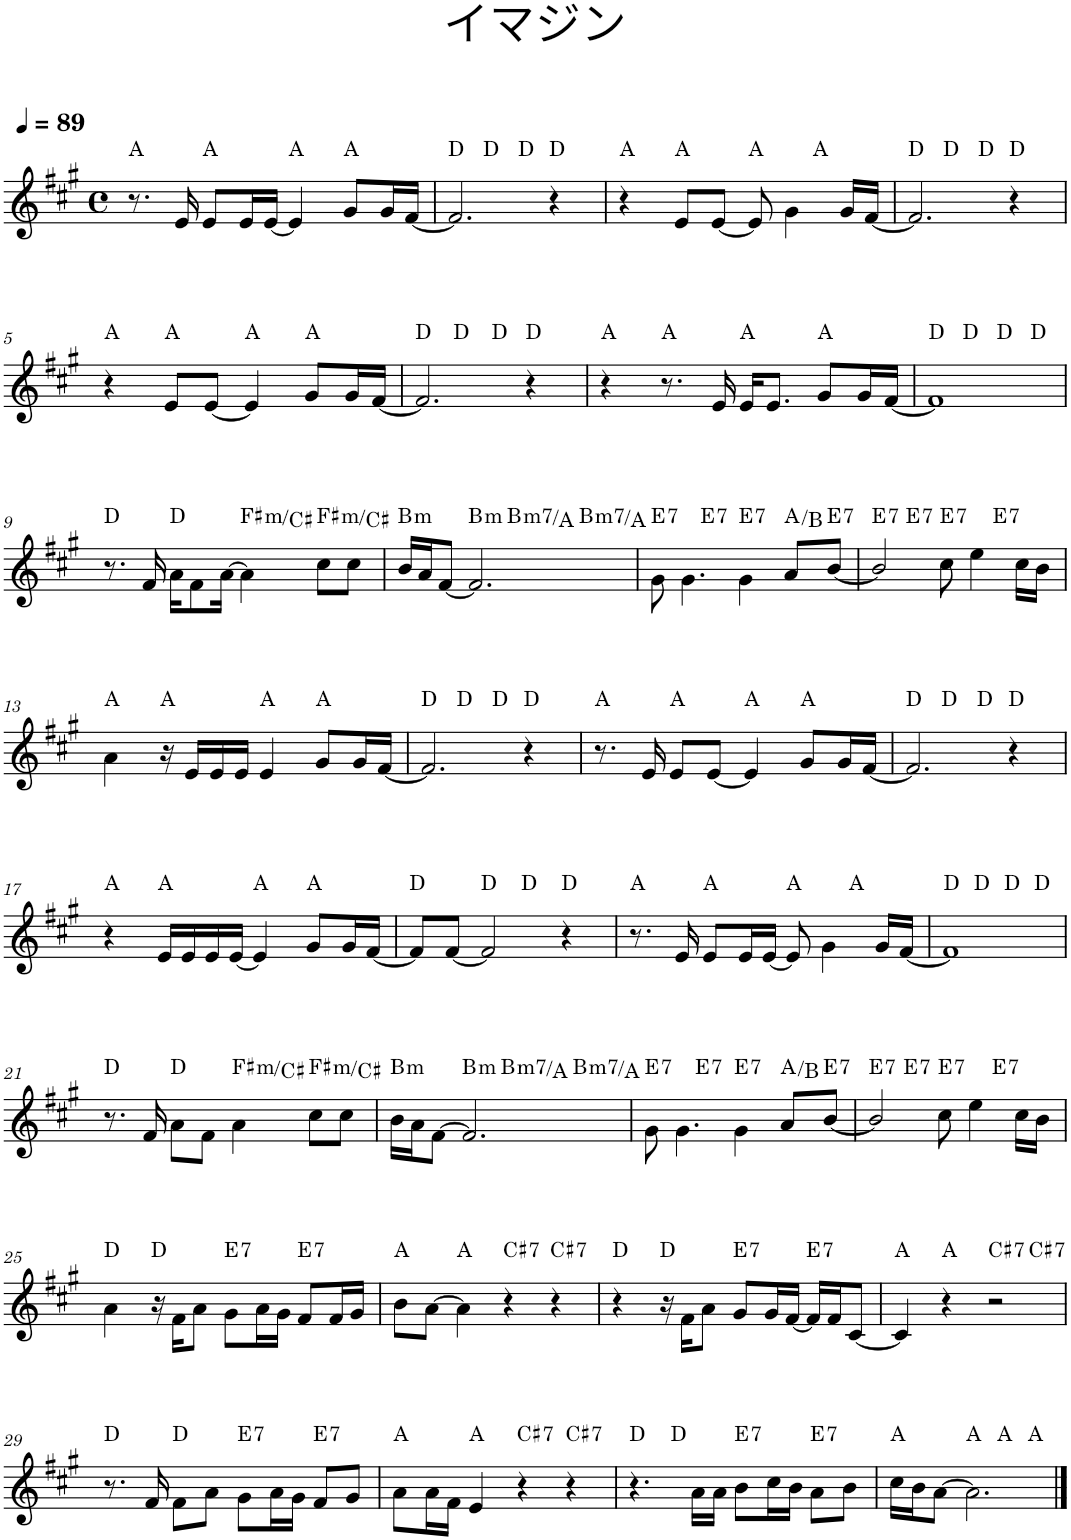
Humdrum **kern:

**kern	**harte
*part1	*part1
*staff1	*
*I"Piano	*
*I'Pno.	*
*clefG2	*
*k[f#c#g#]	*
*M4/4	*
*met(c)	*
*MM89	*
=1	=1
8.r	A:maj
16e/	.
8e/L	A:maj
16e/L	.
[16e/JJ	.
4e/]	A:maj
8g#/L	A:maj
16g#/L	.
[16f#/JJ	.
=2	=2
*^	*
*	*^	*
2.f#/]	4ryy	2ryy	D:maj
.	2.ryy	.	D:maj
.	.	2ryy	D:maj
4r	.	.	D:maj
*	*v	*v	*
=3	=3	=3
4r	2.ryy	A:maj
8e/L	.	A:maj
[8e/J	.	.
8e/]	.	A:maj
4g#\	.	.
.	4ryy	A:maj
16g#/LL	.	.
[16f#/JJ	.	.
=4	=4	=4
*	*^	*
2.f#/]	4ryy	2ryy	D:maj
.	2.ryy	.	D:maj
.	.	2ryy	D:maj
4r	.	.	D:maj
*v	*v	*v	*
!!LO:LB:g=z
=5	=5
4r	A:maj
8e/L	A:maj
[8e/J	.
4e/]	A:maj
8g#/L	A:maj
16g#/L	.
[16f#/JJ	.
=6	=6
*^	*
*	*^	*
2.f#/]	4ryy	2ryy	D:maj
.	2.ryy	.	D:maj
.	.	2ryy	D:maj
4r	.	.	D:maj
*v	*v	*v	*
=7	=7
4r	A:maj
8.r	A:maj
16e/	.
16e/KL	A:maj
8.e/J	.
8g#/L	A:maj
16g#/L	.
[16f#/JJ	.
=8	=8
*^	*
*	*^	*
*	*	*^	*
1f#]	4ryy	2ryy	2.ryy	D:maj
.	2.ryy	.	.	D:maj
.	.	2ryy	.	D:maj
.	.	.	4ryy	D:maj
*v	*v	*v	*v	*
!!LO:LB:g=z
=9	=9
8.r	D:maj
16f#/	.
16a\KL	D:maj
8f#\	.
[16a\Jk	.
!	!LO:H:kt=m
4a\]	F#:min/5
!	!LO:H:kt=m
8cc#\L	F#:min/5
8cc#\J	.
=10	=10
!	!LO:H:kt=m
*^	*
*	*^	*
16b/LL	2ryy	2.ryy	B:min
16a/J	.	.	.
[8f#/J	.	.	.
!	!	!	!LO:H:kt=m
2.f#/]	.	.	B:min
!	!	!	!LO:H:kt=m7
.	2ryy	.	B:min7/b7
!	!	!	!LO:H:kt=m7
.	.	4ryy	B:min7/b7
=11	=11	=11	=11
!	!	!	!LO:H:kt=7
*	*v	*v	*
8g#\	4ryy	E:7
4.g#\	.	.
!	!	!LO:H:kt=7
.	2.ryy	E:7
!	!	!LO:H:kt=7
4g#\	.	E:7
8a/L	.	A:maj/2
!	!	!LO:H:kt=7
[8b/J	.	E:7
=12	=12	=12
!	!	!LO:H:kt=7
*	*^	*
2b/]	4ryy	2.ryy	E:7
!	!	!	!LO:H:kt=7
.	2.ryy	.	E:7
!	!	!	!LO:H:kt=7
8cc#\	.	.	E:7
4ee\	.	.	.
!	!	!	!LO:H:kt=7
.	.	4ryy	E:7
16cc#\LL	.	.	.
16b\JJ	.	.	.
*v	*v	*v	*
!!LO:LB:g=z
=13	=13
4a\	A:maj
16r	A:maj
16e/LL	.
16e/	.
16e/JJ	.
4e/	A:maj
8g#/L	A:maj
16g#/L	.
[16f#/JJ	.
=14	=14
*^	*
*	*^	*
2.f#/]	4ryy	2ryy	D:maj
.	2.ryy	.	D:maj
.	.	2ryy	D:maj
4r	.	.	D:maj
*v	*v	*v	*
=15	=15
8.r	A:maj
16e/	.
8e/L	A:maj
[8e/J	.
4e/]	A:maj
8g#/L	A:maj
16g#/L	.
[16f#/JJ	.
=16	=16
*^	*
*	*^	*
2.f#/]	4ryy	2ryy	D:maj
.	2.ryy	.	D:maj
.	.	2ryy	D:maj
4r	.	.	D:maj
*v	*v	*v	*
!!LO:LB:g=z
=17	=17
4r	A:maj
16e/LL	A:maj
16e/	.
16e/	.
[16e/JJ	.
4e/]	A:maj
8g#/L	A:maj
16g#/L	.
[16f#/JJ	.
=18	=18
*^	*
8f#/L]	2ryy	D:maj
[8f#/J	.	.
2f#/]	.	D:maj
.	2ryy	D:maj
4r	.	D:maj
=19	=19	=19
8.r	2.ryy	A:maj
16e/	.	.
8e/L	.	A:maj
16e/L	.	.
[16e/JJ	.	.
8e/]	.	A:maj
4g#\	.	.
.	4ryy	A:maj
16g#/LL	.	.
[16f#/JJ	.	.
=20	=20	=20
*^	*^	*
1f#]	4ryy	2ryy	2.ryy	D:maj
.	2.ryy	.	.	D:maj
.	.	2ryy	.	D:maj
.	.	.	4ryy	D:maj
*v	*v	*v	*v	*
!!LO:LB:g=z
=21	=21
8.r	D:maj
16f#/	.
8a\L	D:maj
8f#\J	.
!	!LO:H:kt=m
4a\	F#:min/5
!	!LO:H:kt=m
8cc#\L	F#:min/5
8cc#\J	.
=22	=22
!	!LO:H:kt=m
*^	*
*	*^	*
16b\LL	2ryy	2.ryy	B:min
16a\J	.	.	.
[8f#\J	.	.	.
!	!	!	!LO:H:kt=m
2.f#/]	.	.	B:min
!	!	!	!LO:H:kt=m7
.	2ryy	.	B:min7/b7
!	!	!	!LO:H:kt=m7
.	.	4ryy	B:min7/b7
=23	=23	=23	=23
!	!	!	!LO:H:kt=7
*	*v	*v	*
8g#\	4ryy	E:7
4.g#\	.	.
!	!	!LO:H:kt=7
.	2.ryy	E:7
!	!	!LO:H:kt=7
4g#\	.	E:7
8a/L	.	A:maj/2
!	!	!LO:H:kt=7
[8b/J	.	E:7
=24	=24	=24
!	!	!LO:H:kt=7
*	*^	*
2b/]	4ryy	2.ryy	E:7
!	!	!	!LO:H:kt=7
.	2.ryy	.	E:7
!	!	!	!LO:H:kt=7
8cc#\	.	.	E:7
4ee\	.	.	.
!	!	!	!LO:H:kt=7
.	.	4ryy	E:7
16cc#\LL	.	.	.
16b\JJ	.	.	.
*v	*v	*v	*
!!LO:LB:g=z
=25	=25
4a\	D:maj
16r	D:maj
16f#\KL	.
8a\J	.
!	!LO:H:kt=7
8g#\L	E:7
16a\L	.
16g#\JJ	.
!	!LO:H:kt=7
8f#/L	E:7
16f#/L	.
16g#/JJ	.
=26	=26
8b\L	A:maj
[8a\J	.
4a\]	A:maj
!	!LO:H:kt=7
4r	C#:7
!	!LO:H:kt=7
4r	C#:7
=27	=27
4r	D:maj
16r	D:maj
16f#\KL	.
8a\J	.
!	!LO:H:kt=7
8g#/L	E:7
16g#/L	.
[16f#/JJ	.
!	!LO:H:kt=7
16f#/LL]	E:7
16f#/J	.
[8c#/J	.
=28	=28
*^	*
4c#/]	2.ryy	A:maj
4r	.	A:maj
!	!	!LO:H:kt=7
2r	.	C#:7
!	!	!LO:H:kt=7
.	4ryy	C#:7
*v	*v	*
!!LO:LB:g=z
=29	=29
8.r	D:maj
16f#/	.
8f#\L	D:maj
8a\J	.
!	!LO:H:kt=7
8g#\L	E:7
16a\L	.
16g#\JJ	.
!	!LO:H:kt=7
8f#/L	E:7
8g#/J	.
=30	=30
8a\L	A:maj
16a\L	.
16f#\JJ	.
4e/	A:maj
!	!LO:H:kt=7
4r	C#:7
!	!LO:H:kt=7
4r	C#:7
=31	=31
*^	*
4.r	4ryy	D:maj
.	2.ryy	D:maj
16a\LL	.	.
16a\JJ	.	.
!	!	!LO:H:kt=7
8b\L	.	E:7
16cc#\L	.	.
16b\JJ	.	.
!	!	!LO:H:kt=7
8a\L	.	E:7
8b\J	.	.
=32	=32	=32
*	*^	*
16cc#\LL	2ryy	2.ryy	A:maj
16b\J	.	.	.
[8a\J	.	.	.
2.a\]	.	.	A:maj
.	2ryy	.	A:maj
.	.	4ryy	A:maj
*v	*v	*v	*
==	==
*-	*-
